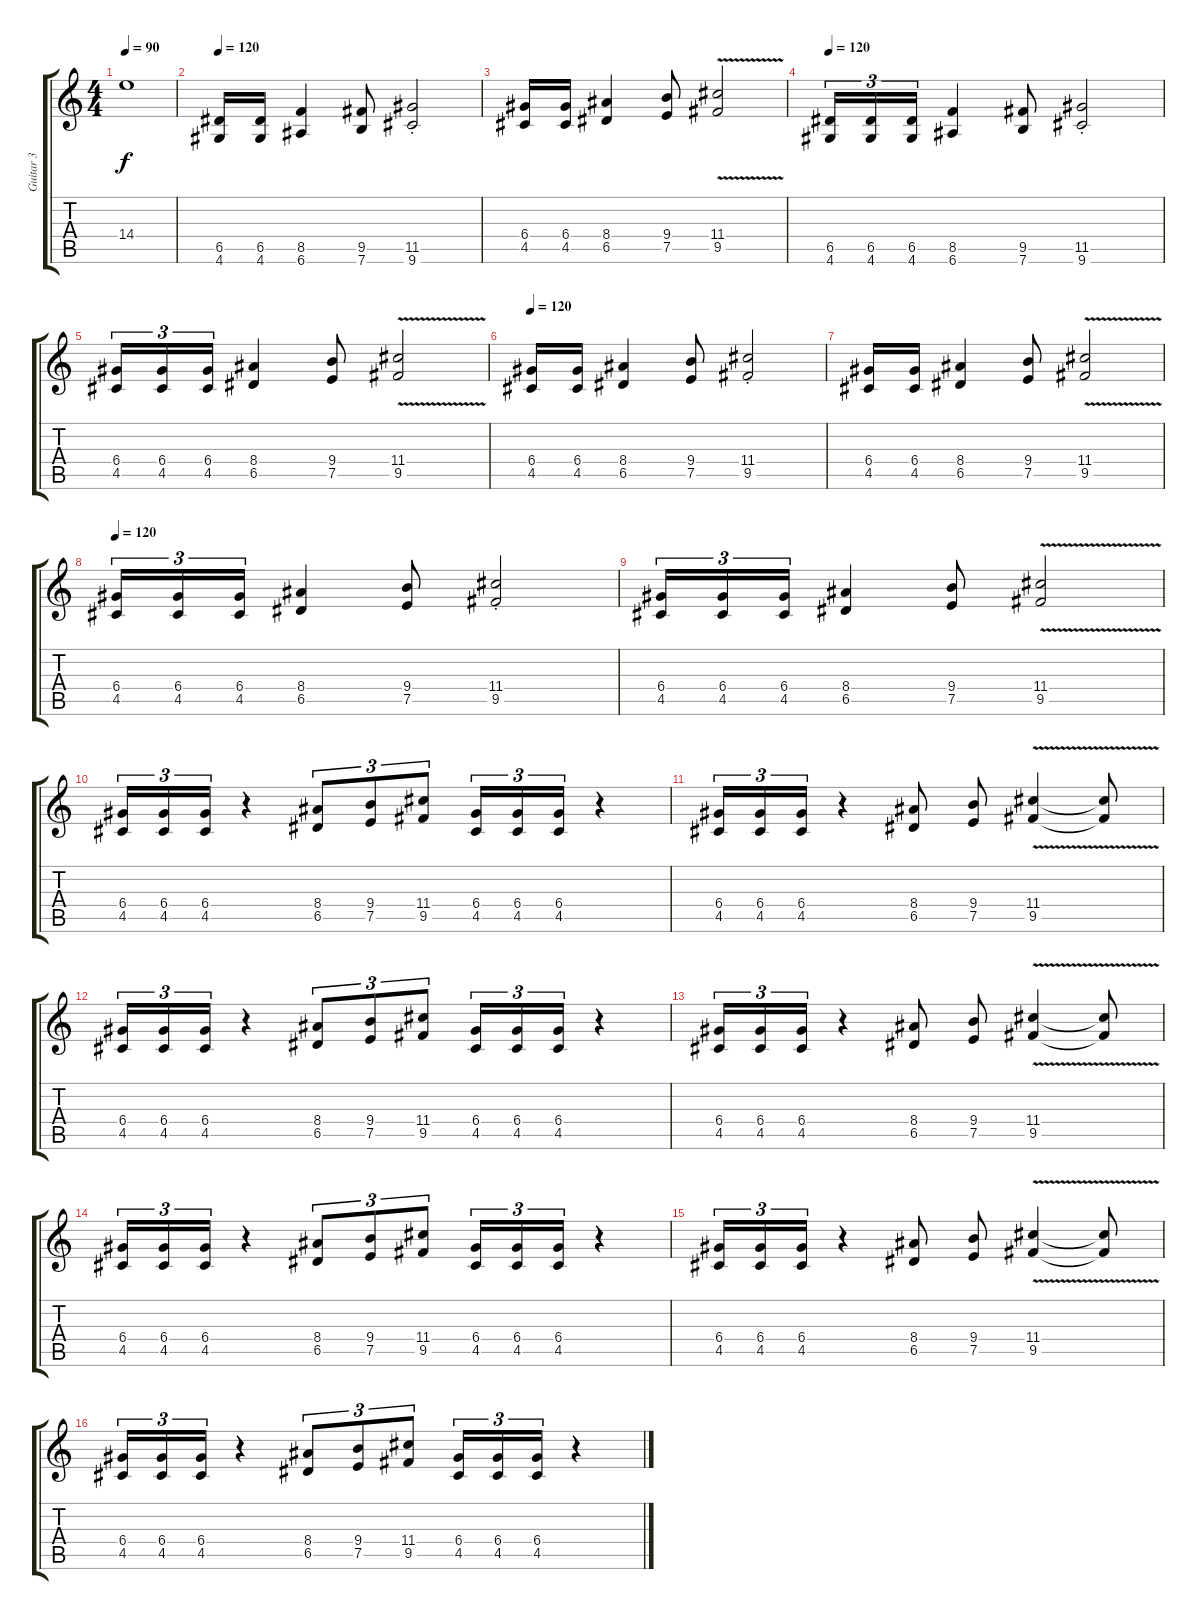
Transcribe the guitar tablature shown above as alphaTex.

\track ("Guitar 3" "Guitar 3") {instrument overdrivenguitar}
\staff {score tabs}
\tuning (E4 B3 G3 D3 A2 E2) {hide}
\ts (4 4)
\tempo 90
\clef g2
\ks c
14.4{t}.1{dy f} |
\tempo 120
(6.5 4.6).16 (6.5 4.6).16 (8.5 6.6).4 (9.5 7.6).8 (11.5{st} 9.6{st}).2 |
(6.4 4.5).16 (6.4 4.5).16 (8.4 6.5).4 (9.4 7.5).8 (11.4{v} 9.5{v}).2 |
\tempo 120
(6.5 4.6).16{tu (3 2)} (6.5 4.6).16{tu (3 2)} (6.5 4.6).16{tu (3 2)} (8.5 6.6).4 (9.5 7.6).8 (11.5{st} 9.6{st}).2 |
(6.4 4.5).16{tu (3 2)} (6.4 4.5).16{tu (3 2)} (6.4 4.5).16{tu (3 2)} (8.4 6.5).4 (9.4 7.5).8 (11.4{v} 9.5{v}).2 |
\tempo 120
(6.4 4.5).16 (6.4 4.5).16 (8.4 6.5).4 (9.4 7.5).8 (11.4{st} 9.5{st}).2 |
(6.4 4.5).16 (6.4 4.5).16 (8.4 6.5).4 (9.4 7.5).8 (11.4{v} 9.5{v}).2 |
\tempo 120
(6.4 4.5).16{tu (3 2)} (6.4 4.5).16{tu (3 2)} (6.4 4.5).16{tu (3 2)} (8.4 6.5).4 (9.4 7.5).8 (11.4{st} 9.5{st}).2 |
(6.4 4.5).16{tu (3 2)} (6.4 4.5).16{tu (3 2)} (6.4 4.5).16{tu (3 2)} (8.4 6.5).4 (9.4 7.5).8 (11.4{v} 9.5{v}).2 |
(6.4 4.5).16{tu (3 2)} (6.4 4.5).16{tu (3 2)} (6.4 4.5).16{tu (3 2)} r.4 (8.4 6.5).8{tu (3 2)} (9.4 7.5).8{tu (3 2)} (11.4 9.5).8{tu (3 2)} (6.4 4.5).16{tu (3 2)} (6.4 4.5).16{tu (3 2)} (6.4 4.5).16{tu (3 2)} r.4 |
(6.4 4.5).16{tu (3 2)} (6.4 4.5).16{tu (3 2)} (6.4 4.5).16{tu (3 2)} r.4 (8.4 6.5).8 (9.4 7.5).8 (11.4{v} 9.5{v}).4 (11.4{t} 9.5{t}).8 |
(6.4 4.5).16{tu (3 2)} (6.4 4.5).16{tu (3 2)} (6.4 4.5).16{tu (3 2)} r.4 (8.4 6.5).8{tu (3 2)} (9.4 7.5).8{tu (3 2)} (11.4 9.5).8{tu (3 2)} (6.4 4.5).16{tu (3 2)} (6.4 4.5).16{tu (3 2)} (6.4 4.5).16{tu (3 2)} r.4 |
(6.4 4.5).16{tu (3 2)} (6.4 4.5).16{tu (3 2)} (6.4 4.5).16{tu (3 2)} r.4 (8.4 6.5).8 (9.4 7.5).8 (11.4{v} 9.5{v}).4 (11.4{t} 9.5{t}).8 |
(6.4 4.5).16{tu (3 2)} (6.4 4.5).16{tu (3 2)} (6.4 4.5).16{tu (3 2)} r.4 (8.4 6.5).8{tu (3 2)} (9.4 7.5).8{tu (3 2)} (11.4 9.5).8{tu (3 2)} (6.4 4.5).16{tu (3 2)} (6.4 4.5).16{tu (3 2)} (6.4 4.5).16{tu (3 2)} r.4 |
(6.4 4.5).16{tu (3 2)} (6.4 4.5).16{tu (3 2)} (6.4 4.5).16{tu (3 2)} r.4 (8.4 6.5).8 (9.4 7.5).8 (11.4{v} 9.5{v}).4 (11.4{t} 9.5{t}).8 |
(6.4 4.5).16{tu (3 2)} (6.4 4.5).16{tu (3 2)} (6.4 4.5).16{tu (3 2)} r.4 (8.4 6.5).8{tu (3 2)} (9.4 7.5).8{tu (3 2)} (11.4 9.5).8{tu (3 2)} (6.4 4.5).16{tu (3 2)} (6.4 4.5).16{tu (3 2)} (6.4 4.5).16{tu (3 2)} r.4
